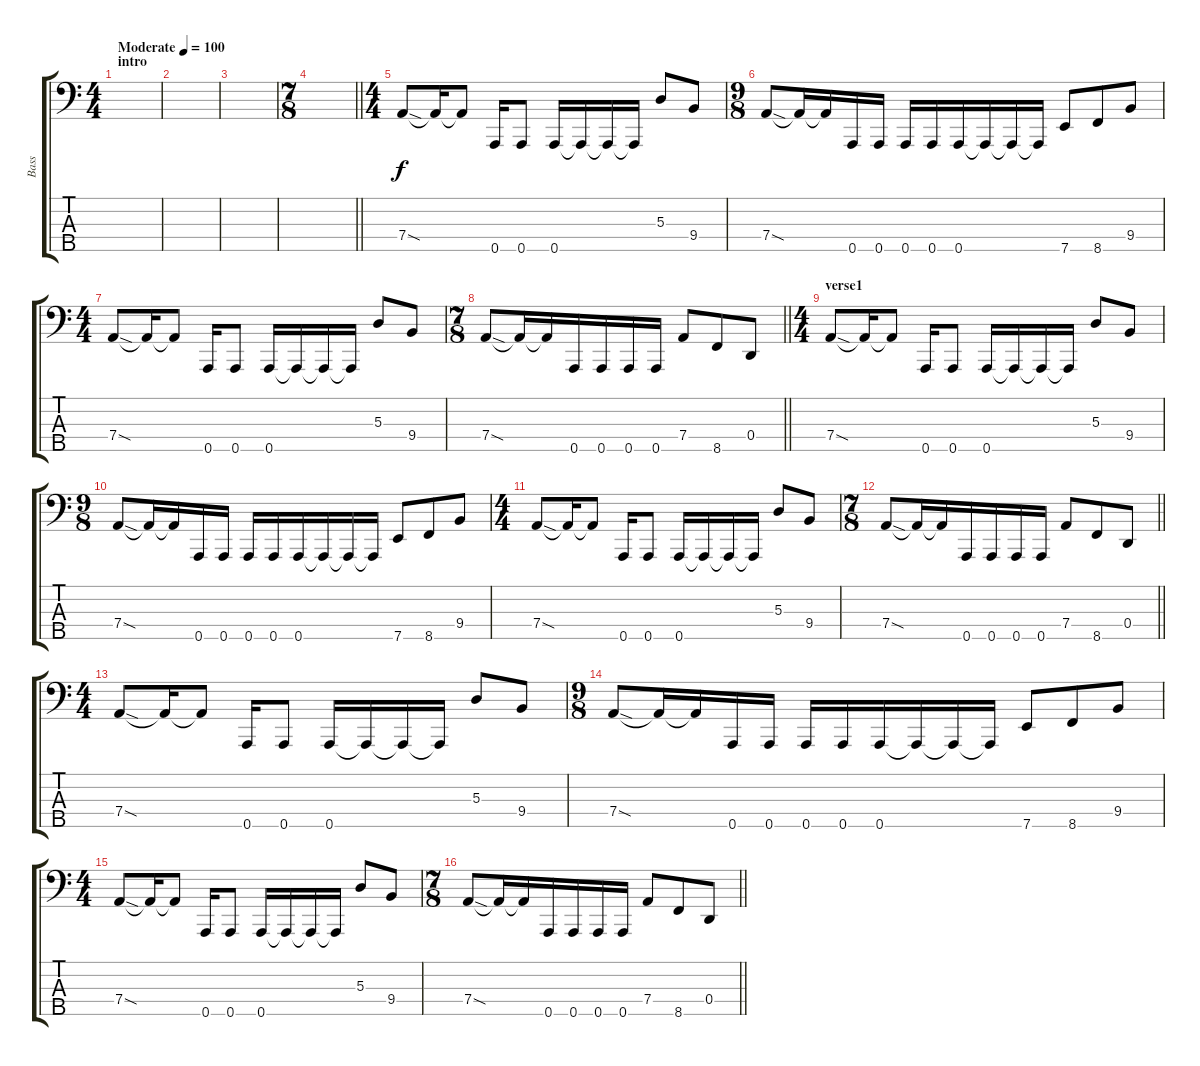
\track ("Bass" "Bass") {instrument slapbass1}
\staff {score tabs}
\tuning (G2 D2 A1 D1 A0) {hide}
\ts (4 4)
\section ("" "intro")
\tempo (100 "Moderate")
\clef f4
\ks c
|
|
|
\ts (7 8)
\barLineRight lightlight
|
\ts (4 4)
7.4{sod}.8 7.4{t}.16 7.4{t}.8 0.5.16 0.5.8 0.5.16 0.5{t}.16 0.5{t}.16 0.5{t}.16 5.3.8 9.4.8 |
\ts (9 8)
7.4{sod}.8 7.4{t}.16 7.4{t}.16 0.5.16 0.5.16 0.5.16 0.5.16 0.5.16 0.5{t}.16 0.5{t}.16 0.5{t}.16 7.5.8 8.5.8 9.4.8 |
\ts (4 4)
7.4{sod}.8 7.4{t}.16 7.4{t}.8 0.5.16 0.5.8 0.5.16 0.5{t}.16 0.5{t}.16 0.5{t}.16 5.3.8 9.4.8 |
\ts (7 8)
\barLineRight lightlight
7.4{sod}.8 7.4{t}.16 7.4{t}.16 0.5.16 0.5.16 0.5.16 0.5.16 7.4.8 8.5.8 0.4.8 |
\ts (4 4)
\section ("" "verse1")
7.4{sod}.8 7.4{t}.16 7.4{t}.8 0.5.16 0.5.8 0.5.16 0.5{t}.16 0.5{t}.16 0.5{t}.16 5.3.8 9.4.8 |
\ts (9 8)
7.4{sod}.8 7.4{t}.16 7.4{t}.16 0.5.16 0.5.16 0.5.16 0.5.16 0.5.16 0.5{t}.16 0.5{t}.16 0.5{t}.16 7.5.8 8.5.8 9.4.8 |
\ts (4 4)
7.4{sod}.8 7.4{t}.16 7.4{t}.8 0.5.16 0.5.8 0.5.16 0.5{t}.16 0.5{t}.16 0.5{t}.16 5.3.8 9.4.8 |
\ts (7 8)
\barLineRight lightlight
7.4{sod}.8 7.4{t}.16 7.4{t}.16 0.5.16 0.5.16 0.5.16 0.5.16 7.4.8 8.5.8 0.4.8 |
\ts (4 4)
7.4{sod}.8 7.4{t}.16 7.4{t}.8 0.5.16 0.5.8 0.5.16 0.5{t}.16 0.5{t}.16 0.5{t}.16 5.3.8 9.4.8 |
\ts (9 8)
7.4{sod}.8 7.4{t}.16 7.4{t}.16 0.5.16 0.5.16 0.5.16 0.5.16 0.5.16 0.5{t}.16 0.5{t}.16 0.5{t}.16 7.5.8 8.5.8 9.4.8 |
\ts (4 4)
7.4{sod}.8 7.4{t}.16 7.4{t}.8 0.5.16 0.5.8 0.5.16 0.5{t}.16 0.5{t}.16 0.5{t}.16 5.3.8 9.4.8 |
\ts (7 8)
\barLineRight lightlight
7.4{sod}.8 7.4{t}.16 7.4{t}.16 0.5.16 0.5.16 0.5.16 0.5.16 7.4.8 8.5.8 0.4.8
